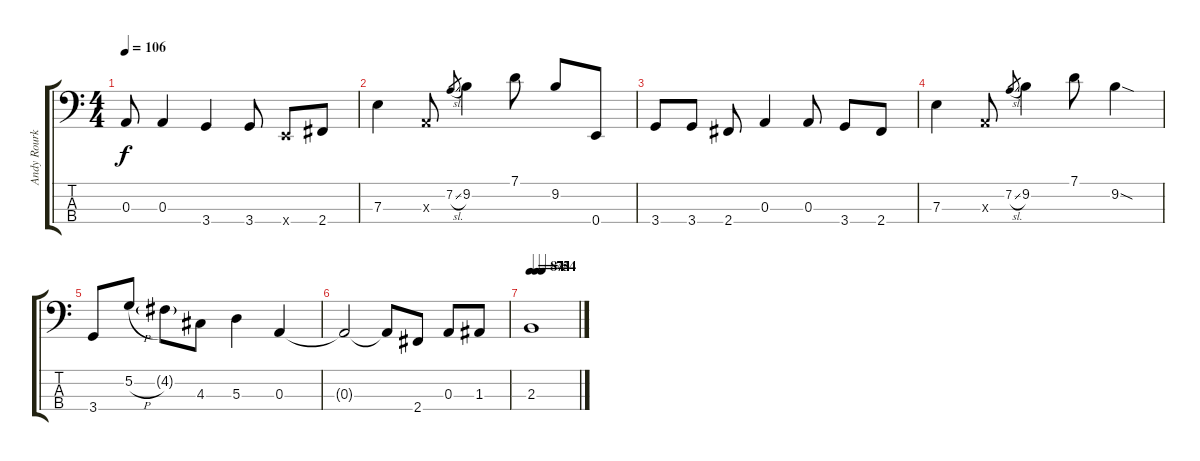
\track ("Andy Rourke" "Andy Rourk") {instrument electricbasspick}
\staff {score tabs}
\tuning (G2 D2 A1 E1) {hide}
\ts (4 4)
\tempo 106
\clef f4
\ks c
0.3.8{dy f} 0.3.4 3.4.4 3.4.8 0.4{x}.8 2.4.8 |
7.3.4 0.3{x}.8 7.2{sl}.8{gr} 9.2.4 7.1.8 9.2.8 0.4.8 |
3.4.8 3.4.8 2.4.8 0.3.4 0.3.8 3.4.8 2.4.8 |
7.3.4 0.3{x}.8 7.2{sl}.8{gr} 9.2.4 7.1.8 9.2{sod}.4 |
3.4.8 5.2{h}.8 4.2{g}.8 4.3.8 5.3.4 0.3.4 |
0.3{t}.2 0.3{t}.8 2.4.8 0.3.8 1.3.8 |
\tempo 84
\tempo (74 0.125)
\tempo (54 0.25)
2.3.1
